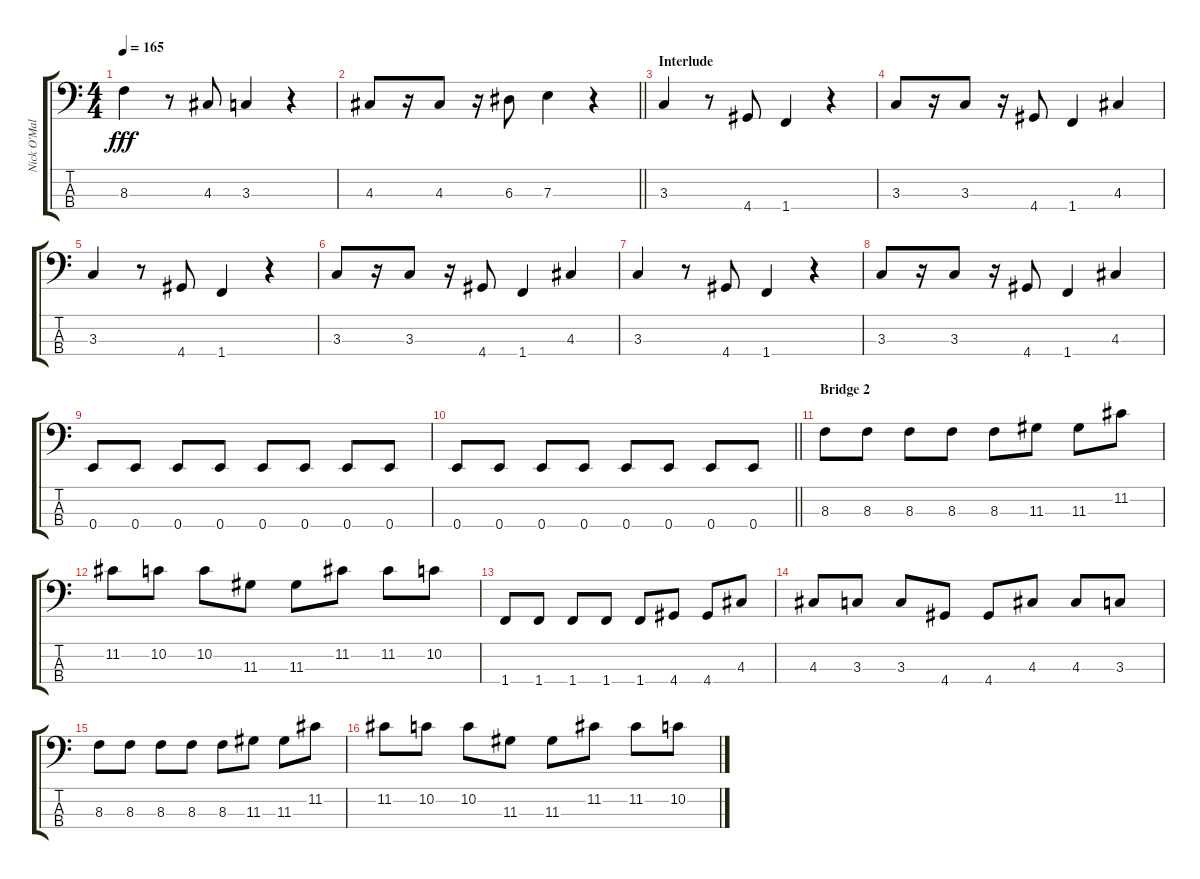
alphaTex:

\track ("Nick O'Malley (Bass)" "Nick O'Mal") {instrument electricbasspick}
\staff {score tabs}
\tuning (G2 D2 A1 E1) {hide}
\ts (4 4)
\tempo 165
\clef f4
\ks c
8.3.4{dy fff} r.8 4.3.8 3.3.4 r.4 |
\barLineRight lightlight
4.3.8 r.16 4.3.8 r.16 6.3.8 7.3.4 r.4 |
\section ("" "Interlude")
3.3.4 r.8 4.4.8 1.4.4 r.4 |
3.3.8 r.16 3.3.8 r.16 4.4.8 1.4.4 4.3.4 |
3.3.4 r.8 4.4.8 1.4.4 r.4 |
3.3.8 r.16 3.3.8 r.16 4.4.8 1.4.4 4.3.4 |
3.3.4 r.8 4.4.8 1.4.4 r.4 |
3.3.8 r.16 3.3.8 r.16 4.4.8 1.4.4 4.3.4 |
0.4.8 0.4.8 0.4.8 0.4.8 0.4.8 0.4.8 0.4.8 0.4.8 |
\barLineRight lightlight
0.4.8 0.4.8 0.4.8 0.4.8 0.4.8 0.4.8 0.4.8 0.4.8 |
\section ("" "Bridge 2")
8.3.8 8.3.8 8.3.8 8.3.8 8.3.8 11.3.8 11.3.8 11.2.8 |
11.2.8 10.2.8 10.2.8 11.3.8 11.3.8 11.2.8 11.2.8 10.2.8 |
1.4.8 1.4.8 1.4.8 1.4.8 1.4.8 4.4.8 4.4.8 4.3.8 |
4.3.8 3.3.8 3.3.8 4.4.8 4.4.8 4.3.8 4.3.8 3.3.8 |
8.3.8 8.3.8 8.3.8 8.3.8 8.3.8 11.3.8 11.3.8 11.2.8 |
11.2.8 10.2.8 10.2.8 11.3.8 11.3.8 11.2.8 11.2.8 10.2.8
